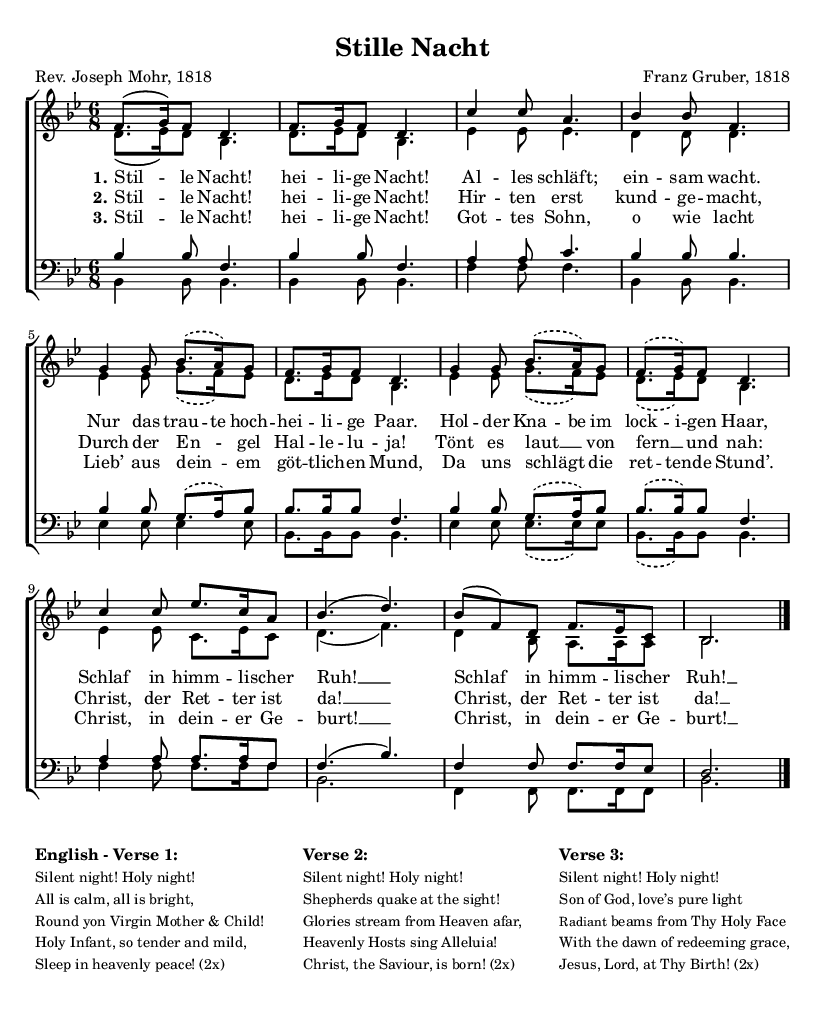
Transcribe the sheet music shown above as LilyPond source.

\header {
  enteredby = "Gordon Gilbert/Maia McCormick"
  composer = "Franz Gruber, 1818"
  poet = "Rev. Joseph Mohr, 1818"
  date="trans 1863 by Jane Campbell"
  title = "Stille Nacht"
  index_as = "Silent Night"
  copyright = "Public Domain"
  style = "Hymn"
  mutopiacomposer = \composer
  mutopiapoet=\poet
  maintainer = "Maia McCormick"
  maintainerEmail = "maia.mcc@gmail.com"
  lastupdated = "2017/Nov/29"
}

\version "2.14.2"

\include "header.ly"

global= {
  \preamble

  \time 6/8
  \key bes \major
}

sop = \context Voice = "sop"    {
  \voiceOne
  f'8.( g'16) f'8 d'4.
  f'8. g'16 f'8 d'4.
  c''4 c''8 a'4. bes'4 bes'8 f'4.
  \slurDashed
  g'4 g'8 bes'8.( a'16) g'8 f'8. g'16 f'8 d'4.
  g'4 g'8 bes'8.( a'16) g'8 f'8.( g'16) f'8 d'4.
  \slurSolid
  c''4 c''8 ees''8. c''16 a'8 bes'4.( d'')
  bes'8( f') d' f'8. ees'16 c'8 bes2. \bar "|."
}

alto=\context Voice = "alto"   {
  \voiceTwo
  d'8.( ees'16) d'8 bes4.
  d'8. ees'16 d'8 bes4.
  ees'4 ees'8 ees'4. d'4 d'8 d'4.
  \slurDashed
  ees'4 ees'8 g'8.( f'16) ees'8 d'8. ees'16 d'8 bes4.
  ees'4 ees'8 g'8.( f'16) ees'8 d'8.( ees'16) d'8 bes4.
  \slurSolid
  ees'4 ees'8 c'8. ees'16 c'8 d'4.( f')
  d'4 bes8 a8. a16 a8 bes2.
}

tenor = \context Voice = "tenor"   {
  \voiceOne
  bes4 bes8 f4.
  bes4 bes8 f4.
  a4 a8 c'4. bes4 bes8 bes4.
  \slurDashed
  bes4 bes8 g8.( a16) bes8 bes8. bes16 bes8 f4.
  bes4 bes8 \slurDashed g8.( a16) bes8 bes8.( bes16) bes8 f4.
  \slurSolid
  a4 a8 a8. a16 f8 f4.( bes)
  f4 f8 f8. f16 ees8 d2.
}

bass = \context Voice = "bass"   {
  \voiceTwo
  bes,4 bes,8 bes,4.
  bes,4 bes,8 bes,4.
  f4 f8 f4. bes,4 bes,8 bes,4.
  ees4 ees8 ees4 ees8 bes,8. bes,16 bes,8 bes,4.
  ees4 \slurDashed ees8 ees8.( es16) ees8 bes,8.( bes,16) bes,8 bes,4.
  \slurSolid
  f4 f8 f8. f16 f8 bes,2.
  f,4 f,8 f,8. f,16 f,8 bes,2.
}
accomp=\chordmode {

}



stanzaa = \lyricmode {
  Stil -- le Nacht!
  hei -- li -- ge Nacht!
  Al -- les schläft;
  ein -- sam wacht.
  Nur das
  \set ignoreMelismata = ##t
  trau -- te hoch -- hei -- li -- ge Paar.
  Hol -- der Kna -- be im lock -- i -- gen Haar,
  \unset ignoreMelismata
  Schlaf in himm -- li -- scher Ruh! __
  Schlaf in himm -- li -- scher Ruh! __
}

stanzab = \lyricmode {
    Stil -- le Nacht!
    hei -- li -- ge Nacht!
    Hir -- ten erst kund -- ge -- macht,
    Durch der En -- gel Hal -- le -- lu -- ja!
    Tönt es laut __ von fern __ und nah:
    Christ, der Ret -- ter ist da! __
    Christ, der Ret -- ter ist da! __
  }

stanzac = \lyricmode {
  Stil -- le Nacht!
  hei -- li -- ge Nacht!
  Got -- tes Sohn, o wie lacht
  Lieb’ aus dein -- em göt -- tlich -- en Mund,
  Da uns schlägt die
  \set ignoreMelismata = ##t
  ret -- ten -- de Stund’.
  \unset ignoreMelismata
  Christ, in dein -- er Ge -- burt! __
  Christ, in dein -- er Ge -- burt! __
}

stanzad = \lyricmode {

}
stanzae = \lyricmode {

}
stanzaf = \lyricmode {

}

verses = \markup{
  \fill-line {
    \column{
      \line { \bold "English - Verse 1:" }
      \smaller {
        \line{ Silent night! Holy night!}
        \line{ All is calm, all is bright,}
        \line{ Round yon Virgin Mother & Child!}
        \line{ Holy Infant, so tender and mild,}
        \line{ Sleep in heavenly peace! (2x) }
      }
    }
    \column{
      \line { \bold "Verse 2:" }
      \smaller {
        \line{ Silent night! Holy night! }
        \line{ Shepherds quake at the sight! }
        \line{ Glories stream from Heaven afar, }
        \line{ Heavenly Hosts sing Alleluia! }
        \line{ Christ, the Saviour, is born! (2x) }
      }
    }
    \column{
      \line { \bold "Verse 3:" }
      \smaller {
        \line{ Silent night! Holy night! }
        \line{ Son of God, love’s pure light }
        \line{\smaller Radiant beams from Thy Holy Face }
        \line{ With the dawn of redeeming grace, }
        \line{ Jesus, Lord, at Thy Birth! (2x) }
      }
    }
  }
}

\score {
  \context ChoirStaff <<
    \context ChordNames \accomp
    \unset ChoirStaff.melismaBusyProperties
    \context Staff ="upper"  { \clef "G" <<
      \global
      \sop
      \alto
    >>}

    \lyricsto "sop" \context Lyrics = "stanza-1" {
      \set stanza = "1."
      \stanzaa }
    \lyricsto "sop" \context Lyrics = "stanza-2" {
      \set stanza = "2."
      \stanzab }
    \lyricsto "sop" \context Lyrics = "stanza-3" {
      \set stanza = "3."
      \stanzac }
                                %	\lyricsto "sop" \context Lyrics = "stanza-4" {
                                %		\set stanza = "4."
                                %			\stanzad }
                                %	\lyricsto "sop" \context Lyrics = "stanza-5" {
                                %		\set stanza = "5."
                                %			\stanzae }
                                %	\lyricsto "sop" \context Lyrics = "stanza-6" {
                                %		\set stanza = "6."
                                %			\stanzaf }
    \context Staff = "lower"  { \clef "F"<<
      \global
      \tenor
      \bass
    >>}
  >>
}
\verses
